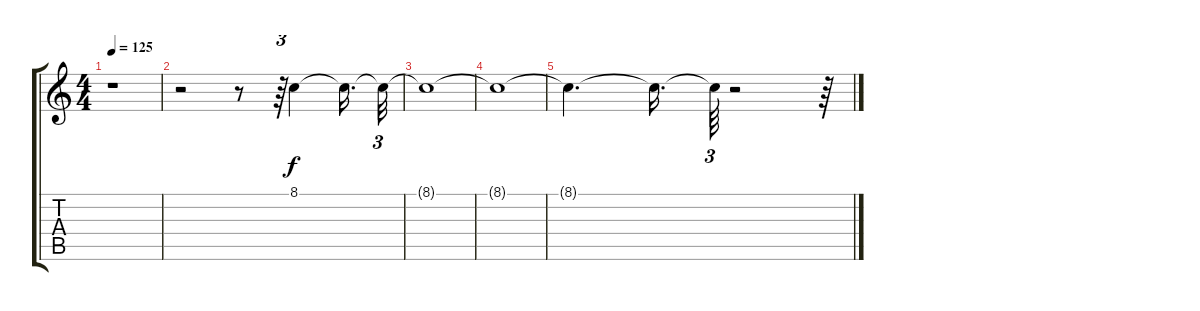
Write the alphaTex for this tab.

\track "" {instrument trumpet}
\staff {score tabs}
\tuning (E4 B3 G3 D3 A2 E2) {hide}
\ts (4 4)
\tempo 125
\clef g2
\ks c
r.1{dy ff} |
r.2 r.8 r.64{tu (3 2)} 8.1.4{dy f} 8.1{t}.16{d} 8.1{t}.32{tu (3 2)} |
8.1{t}.1 |
8.1{t}.1 |
8.1{t}.4{d} 8.1{t}.16{d} 8.1{t}.64{tu (3 2)} r.2 r.64
